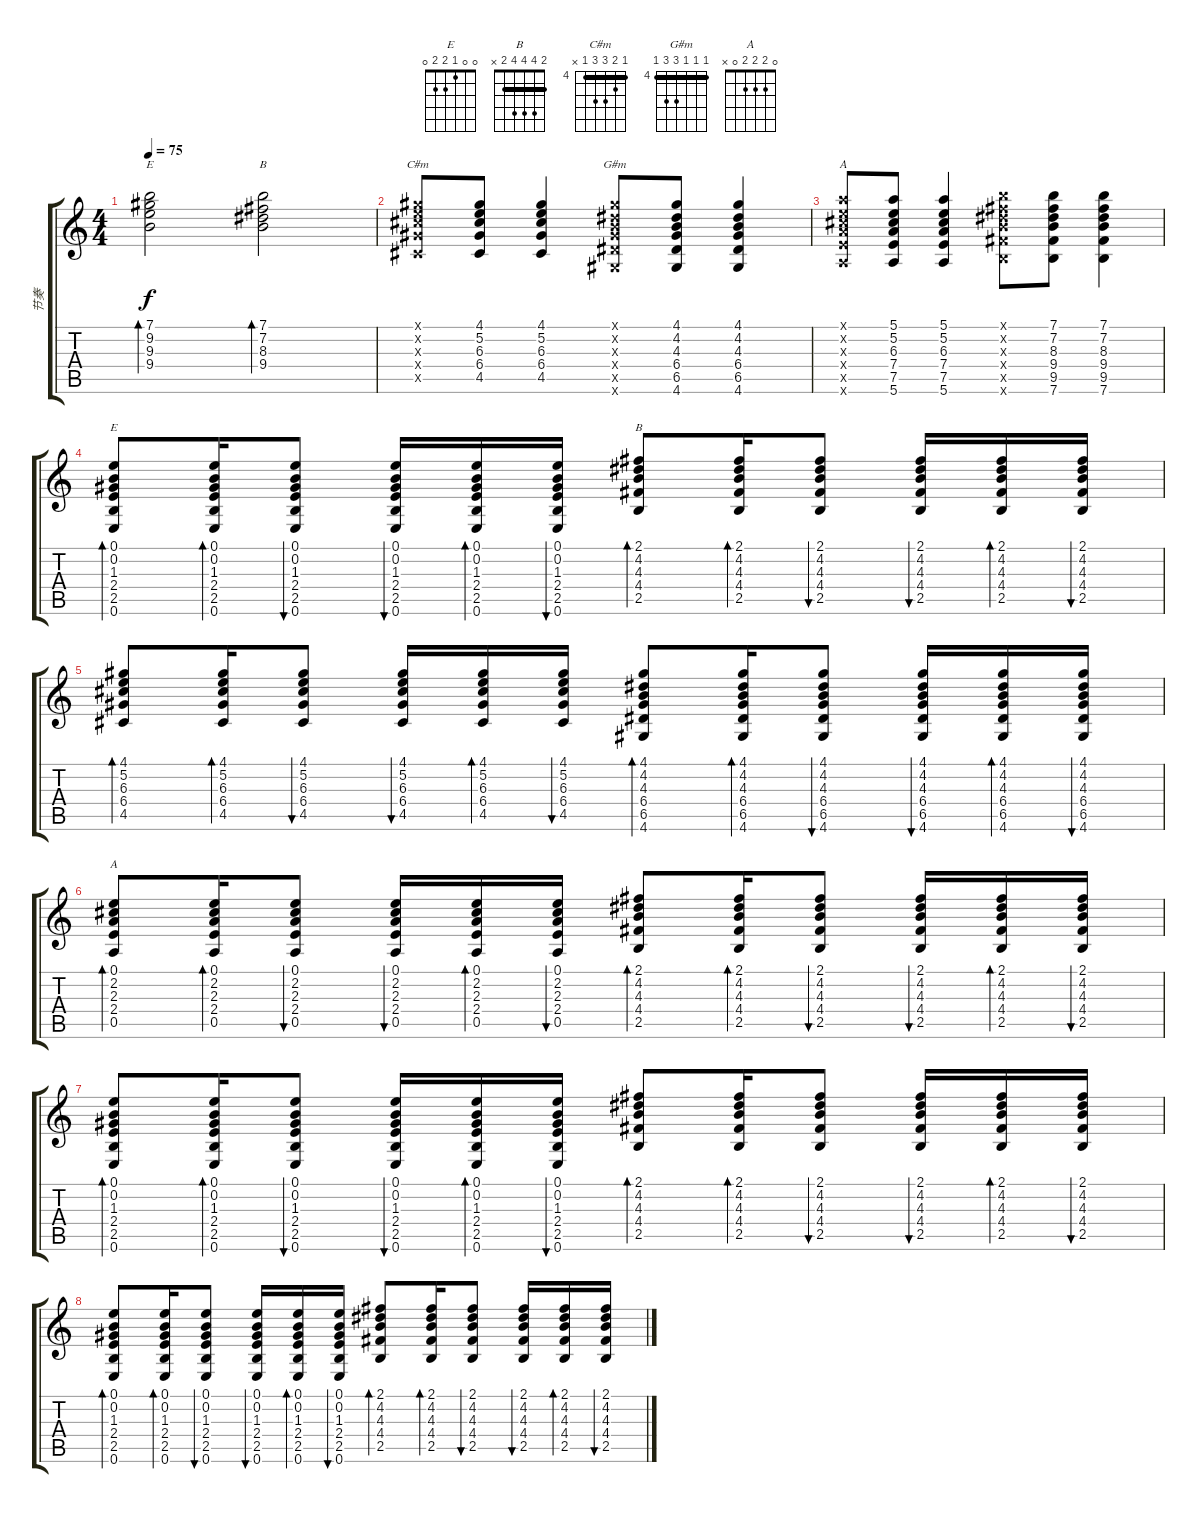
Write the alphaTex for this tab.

\track ("节奏" "节奏") {instrument acousticguitarsteel}
\staff {score tabs}
\tuning (E4 B3 G3 D3 A2 E2) {hide}
\chord ("E" 7 9 9 9 7 x) {firstfret 7 barre 7}
\chord ("B" 7 7 8 9 9 7) {firstfret 7 barre 7}
\chord ("C#m" 4 5 6 6 4 x) {firstfret 4 barre 4}
\chord ("G#m" 4 4 4 6 6 4) {firstfret 4 barre 4}
\chord ("A" 5 5 6 7 7 5) {firstfret 5 barre 5}
\chord ("E" 0 0 1 2 2 0)
\chord ("B" 2 4 4 4 2 x) {barre 2}
\chord ("A" 0 2 2 2 0 x)
\ts (4 4)
\tempo 75
\clef g2
\ks c
(7.1 9.2 9.3 9.4).2{bd 240 ch "E" dy f} (7.1 7.2 8.3 9.4).2{bd 240 ch "B"} |
(4.1{x} 5.2{x} 6.3{x} 6.4{x} 4.5{x}).8{ch "C#m"} (4.1 5.2 6.3 6.4 4.5).8 (4.1 5.2 6.3 6.4 4.5).4 (4.1{x} 4.2{x} 4.3{x} 6.4{x} 6.5{x} 4.6{x}).8{ch "G#m"} (4.1 4.2 4.3 6.4 6.5 4.6).8 (4.1 4.2 4.3 6.4 6.5 4.6).4 |
(5.1{x} 5.2{x} 6.3{x} 7.4{x} 7.5{x} 5.6{x}).8{ch "A"} (5.1 5.2 6.3 7.4 7.5 5.6).8 (5.1 5.2 6.3 7.4 7.5 5.6).4 (7.1{x} 7.2{x} 8.3{x} 9.4{x} 9.5{x} 7.6{x}).8 (7.1 7.2 8.3 9.4 9.5 7.6).8 (7.1 7.2 8.3 9.4 9.5 7.6).4 |
(0.1 0.2 1.3 2.4 2.5 0.6).8{bd 60 ch "E"} (0.1 0.2 1.3 2.4 2.5 0.6).16{bd 60} (0.1 0.2 1.3 2.4 2.5 0.6).8{bu 60} (0.1 0.2 1.3 2.4 2.5 0.6).16{bu 60} (0.1 0.2 1.3 2.4 2.5 0.6).16{bd 60} (0.1 0.2 1.3 2.4 2.5 0.6).16{bu 60} (2.1 4.2 4.3 4.4 2.5).8{bd 60 ch "B"} (2.1 4.2 4.3 4.4 2.5).16{bd 60} (2.1 4.2 4.3 4.4 2.5).8{bu 60} (2.1 4.2 4.3 4.4 2.5).16{bu 60} (2.1 4.2 4.3 4.4 2.5).16{bd 60} (2.1 4.2 4.3 4.4 2.5).16{bu 60} |
(4.1 5.2 6.3 6.4 4.5).8{bd 60} (4.1 5.2 6.3 6.4 4.5).16{bd 60} (4.1 5.2 6.3 6.4 4.5).8{bu 60} (4.1 5.2 6.3 6.4 4.5).16{bu 60} (4.1 5.2 6.3 6.4 4.5).16{bd 60} (4.1 5.2 6.3 6.4 4.5).16{bu 60} (4.1 4.2 4.3 6.4 6.5 4.6).8{bd 60} (4.1 4.2 4.3 6.4 6.5 4.6).16{bd 60} (4.1 4.2 4.3 6.4 6.5 4.6).8{bu 60} (4.1 4.2 4.3 6.4 6.5 4.6).16{bu 60} (4.1 4.2 4.3 6.4 6.5 4.6).16{bd 60} (4.1 4.2 4.3 6.4 6.5 4.6).16{bu 60} |
(0.1 2.2 2.3 2.4 0.5).8{bd 60 ch "A"} (0.1 2.2 2.3 2.4 0.5).16{bd 60} (0.1 2.2 2.3 2.4 0.5).8{bu 60} (0.1 2.2 2.3 2.4 0.5).16{bu 60} (0.1 2.2 2.3 2.4 0.5).16{bd 60} (0.1 2.2 2.3 2.4 0.5).16{bu 60} (2.1 4.2 4.3 4.4 2.5).8{bd 60} (2.1 4.2 4.3 4.4 2.5).16{bd 60} (2.1 4.2 4.3 4.4 2.5).8{bu 60} (2.1 4.2 4.3 4.4 2.5).16{bu 60} (2.1 4.2 4.3 4.4 2.5).16{bd 60} (2.1 4.2 4.3 4.4 2.5).16{bu 60} |
(0.1 0.2 1.3 2.4 2.5 0.6).8{bd 60 volume 9} (0.1 0.2 1.3 2.4 2.5 0.6).16{bd 60} (0.1 0.2 1.3 2.4 2.5 0.6).8{bu 60} (0.1 0.2 1.3 2.4 2.5 0.6).16{bu 60} (0.1 0.2 1.3 2.4 2.5 0.6).16{bd 60} (0.1 0.2 1.3 2.4 2.5 0.6).16{bu 60} (2.1 4.2 4.3 4.4 2.5).8{bd 60} (2.1 4.2 4.3 4.4 2.5).16{bd 60} (2.1 4.2 4.3 4.4 2.5).8{bu 60} (2.1 4.2 4.3 4.4 2.5).16{bu 60} (2.1 4.2 4.3 4.4 2.5).16{bd 60} (2.1 4.2 4.3 4.4 2.5).16{bu 60} |
(0.1 0.2 1.3 2.4 2.5 0.6).8{bd 60} (0.1 0.2 1.3 2.4 2.5 0.6).16{bd 60} (0.1 0.2 1.3 2.4 2.5 0.6).8{bu 60} (0.1 0.2 1.3 2.4 2.5 0.6).16{bu 60} (0.1 0.2 1.3 2.4 2.5 0.6).16{bd 60} (0.1 0.2 1.3 2.4 2.5 0.6).16{bu 60} (2.1 4.2 4.3 4.4 2.5).8{bd 60} (2.1 4.2 4.3 4.4 2.5).16{bd 60} (2.1 4.2 4.3 4.4 2.5).8{bu 60} (2.1 4.2 4.3 4.4 2.5).16{bu 60} (2.1 4.2 4.3 4.4 2.5).16{bd 60} (2.1 4.2 4.3 4.4 2.5).16{bu 60}
